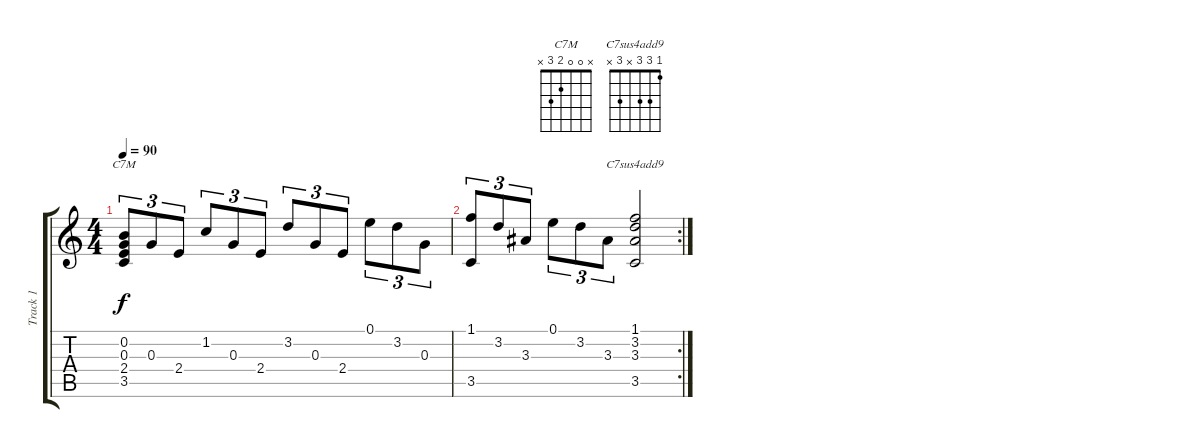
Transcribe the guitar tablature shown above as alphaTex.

\track ("Track 1" "Track 1") {instrument acousticguitarsteel}
\staff {score tabs}
\tuning (E4 B3 G3 D3 A2 E2) {hide}
\chord ("C7M" x 0 0 2 3 x)
\chord ("C7sus4add9" 1 3 3 x 3 x)
\ts (4 4)
\tempo 90
\clef g2
\ks c
(0.2 0.3 2.4 3.5).8{tu (3 2) ch "C7M" dy f} 0.3.8{tu (3 2)} 2.4.8{tu (3 2)} 1.2.8{tu (3 2)} 0.3.8{tu (3 2)} 2.4.8{tu (3 2)} 3.2.8{tu (3 2)} 0.3.8{tu (3 2)} 2.4.8{tu (3 2)} 0.1.8{tu (3 2)} 3.2.8{tu (3 2)} 0.3.8{tu (3 2)} |
\rc 2
(1.1 3.5).8{tu (3 2)} 3.2.8{tu (3 2)} 3.3.8{tu (3 2)} 0.1.8{tu (3 2)} 3.2.8{tu (3 2)} 3.3.8{tu (3 2)} (1.1 3.2 3.3 3.5).2{ch "C7sus4add9"}
